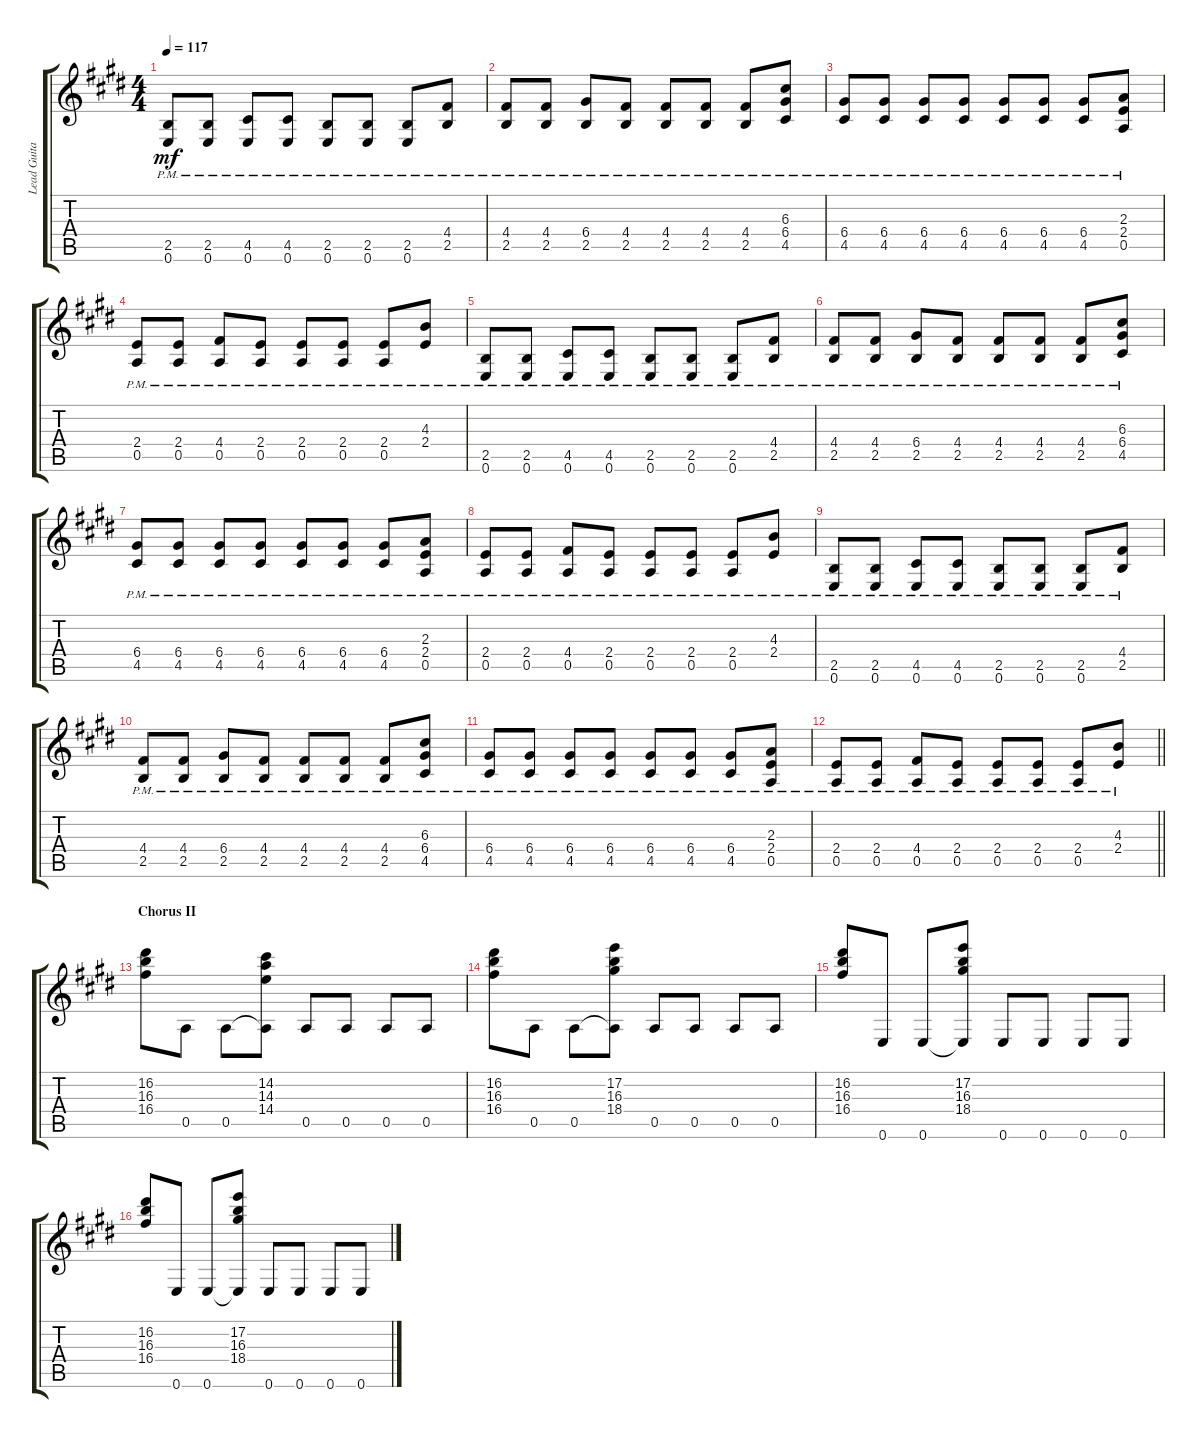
\track ("Lead Guitar" "Lead Guita") {instrument distortionguitar}
\staff {score tabs}
\tuning (E4 B3 G3 D3 A2 E2) {hide}
\ts (4 4)
\tempo 117
\clef g2
\ks c#minor
(2.5{pm} 0.6{pm}).8{dy mf} (2.5{pm} 0.6{pm}).8 (4.5{pm} 0.6{pm}).8 (4.5{pm} 0.6{pm}).8 (2.5{pm} 0.6{pm}).8 (2.5{pm} 0.6{pm}).8 (2.5{pm} 0.6{pm}).8 (4.4{pm} 2.5{pm}).8 |
(4.4{pm} 2.5{pm}).8 (4.4{pm} 2.5{pm}).8 (6.4{pm} 2.5{pm}).8 (4.4{pm} 2.5{pm}).8 (4.4{pm} 2.5{pm}).8 (4.4{pm} 2.5{pm}).8 (4.4{pm} 2.5{pm}).8 (6.3{pm} 6.4{pm} 4.5{pm}).8 |
(6.4{pm} 4.5{pm}).8 (6.4{pm} 4.5{pm}).8 (6.4{pm} 4.5{pm}).8 (6.4{pm} 4.5{pm}).8 (6.4{pm} 4.5{pm}).8 (6.4{pm} 4.5{pm}).8 (6.4{pm} 4.5{pm}).8 (2.3{pm} 2.4{pm} 0.5{pm}).8 |
(2.4{pm} 0.5{pm}).8 (2.4{pm} 0.5{pm}).8 (4.4{pm} 0.5{pm}).8 (2.4{pm} 0.5{pm}).8 (2.4{pm} 0.5{pm}).8 (2.4{pm} 0.5{pm}).8 (2.4{pm} 0.5{pm}).8 (4.3{pm} 2.4{pm}).8 |
(2.5{pm} 0.6{pm}).8 (2.5{pm} 0.6{pm}).8 (4.5{pm} 0.6{pm}).8 (4.5{pm} 0.6{pm}).8 (2.5{pm} 0.6{pm}).8 (2.5{pm} 0.6{pm}).8 (2.5{pm} 0.6{pm}).8 (4.4{pm} 2.5{pm}).8 |
(4.4{pm} 2.5{pm}).8 (4.4{pm} 2.5{pm}).8 (6.4{pm} 2.5{pm}).8 (4.4{pm} 2.5{pm}).8 (4.4{pm} 2.5{pm}).8 (4.4{pm} 2.5{pm}).8 (4.4{pm} 2.5{pm}).8 (6.3{pm} 6.4{pm} 4.5{pm}).8 |
(6.4{pm} 4.5{pm}).8 (6.4{pm} 4.5{pm}).8 (6.4{pm} 4.5{pm}).8 (6.4{pm} 4.5{pm}).8 (6.4{pm} 4.5{pm}).8 (6.4{pm} 4.5{pm}).8 (6.4{pm} 4.5{pm}).8 (2.3{pm} 2.4{pm} 0.5{pm}).8 |
(2.4{pm} 0.5{pm}).8 (2.4{pm} 0.5{pm}).8 (4.4{pm} 0.5{pm}).8 (2.4{pm} 0.5{pm}).8 (2.4{pm} 0.5{pm}).8 (2.4{pm} 0.5{pm}).8 (2.4{pm} 0.5{pm}).8 (4.3{pm} 2.4{pm}).8 |
(2.5{pm} 0.6{pm}).8 (2.5{pm} 0.6{pm}).8 (4.5{pm} 0.6{pm}).8 (4.5{pm} 0.6{pm}).8 (2.5{pm} 0.6{pm}).8 (2.5{pm} 0.6{pm}).8 (2.5{pm} 0.6{pm}).8 (4.4{pm} 2.5{pm}).8 |
(4.4{pm} 2.5{pm}).8 (4.4{pm} 2.5{pm}).8 (6.4{pm} 2.5{pm}).8 (4.4{pm} 2.5{pm}).8 (4.4{pm} 2.5{pm}).8 (4.4{pm} 2.5{pm}).8 (4.4{pm} 2.5{pm}).8 (6.3{pm} 6.4{pm} 4.5{pm}).8 |
(6.4{pm} 4.5{pm}).8 (6.4{pm} 4.5{pm}).8 (6.4{pm} 4.5{pm}).8 (6.4{pm} 4.5{pm}).8 (6.4{pm} 4.5{pm}).8 (6.4{pm} 4.5{pm}).8 (6.4{pm} 4.5{pm}).8 (2.3{pm} 2.4{pm} 0.5{pm}).8 |
\barLineRight lightlight
(2.4{pm} 0.5{pm}).8 (2.4{pm} 0.5{pm}).8 (4.4{pm} 0.5{pm}).8 (2.4{pm} 0.5{pm}).8 (2.4{pm} 0.5{pm}).8 (2.4{pm} 0.5{pm}).8 (2.4{pm} 0.5{pm}).8 (4.3{pm} 2.4{pm}).8 |
\section ("" "Chorus II")
(16.2 16.3 16.4).8 0.5.8 0.5.8 (14.2 14.3 14.4 0.5{t}).8 0.5.8 0.5.8 0.5.8 0.5.8 |
(16.2 16.3 16.4).8 0.5.8 0.5.8 (17.2 16.3 18.4 0.5{t}).8 0.5.8 0.5.8 0.5.8 0.5.8 |
(16.2 16.3 16.4).8 0.6.8 0.6.8 (17.2 16.3 18.4 0.6{t}).8 0.6.8 0.6.8 0.6.8 0.6.8 |
(16.2 16.3 16.4).8 0.6.8 0.6.8 (17.2 16.3 18.4 0.6{t}).8 0.6.8 0.6.8 0.6.8 0.6.8
